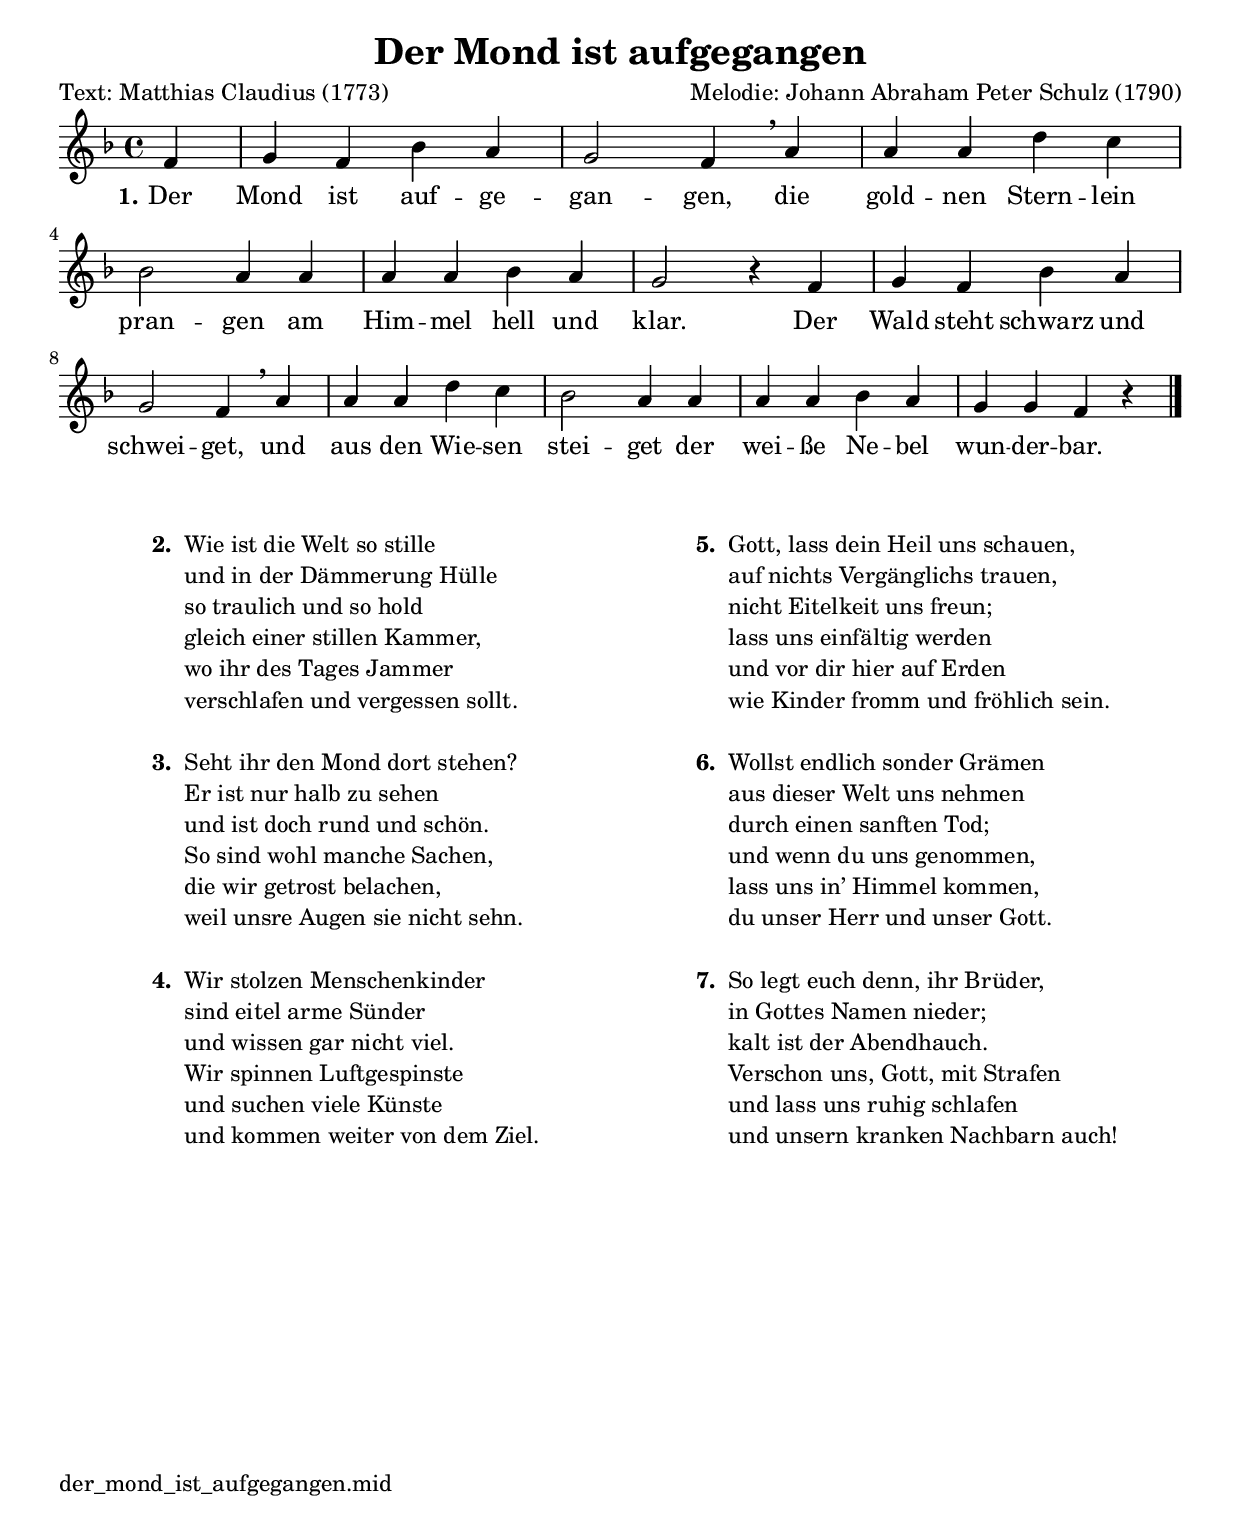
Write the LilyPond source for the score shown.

\version "2.24.3"
\bookpart {
  \tocItem \markup  "Der Mond ist aufgegangen"
  \header { title = "Der Mond ist aufgegangen"
     poet = "Text: Matthias Claudius (1773)"
     composer = "Melodie: Johann Abraham Peter Schulz (1790)"
  }
\score {
  \midi { \tempo 4 = 100 }
  \layout { indent = 0 }
  <<
%{  
   \chords {
    \partial 4
    c:7 f4 g:m f4 c:7 s4 f4 s4 f4 s4 b4 f4
    c:7 s4 f4 s4 f4 s4 b4 f4 c2 s4 f4 c:7 f4 g:m f4
    c:7 s4 f4  s4 f4 s4 b4 f4 c:7 s4 f4 s4 f4 s4 b4 f4 c:7 s4 f
   }
%}
  \transpose f f {   
  \relative c' {
  \clef "treble"
  \time 4/4
  \key f \major
  \autoBeamOff
  \partial 4
	f4 g4 f4 bes4 a4 g2 f4 \breathe a4 a4 a4 d4 c4 \break
	bes2 a4 a4 a4 a4 bes4 a4 g2 r4 f4 g4 f4 bes4 a4
	g2 f4 \breathe a4 a4 a4 d4 c4 bes2 a4 a4 a4 a4 bes4 a4 g4 g4 f4 r4 
    \bar "|."
  }}
  >>
  \addlyrics {
  \set stanza = "1."
	Der Mond ist auf -- ge -- gan -- gen, die gold -- nen Stern -- lein pran -- gen
	am  Him -- mel hell und klar. Der Wald steht schwarz und schwei -- get,
	und aus den Wie -- sen stei -- get der wei -- ße Ne -- bel wun -- der -- bar.
  }
}



\markup {
        \column {
    \hspace #0.1     % schafft ein wenig Platz zur den Noten
    \fill-line {
      \hspace #0.1  % Spalte vom linken Rand, auskommentieren, wenn nur eine Spalte
          \column {      % erste Spalte links
        \line { \bold "  2. "
          \column {
                        "Wie ist die Welt so stille"
                        "und in der Dämmerung Hülle"
                        "so traulich und so hold"
                        "gleich einer stillen Kammer,"
                        "wo ihr des Tages Jammer"
                        "verschlafen und vergessen sollt."
			" " 
          }
        }
        \hspace #0.1  % vertikaler Abstand zwischen den Strophen 
        \line { \bold "  3. "
          \column {
                        "Seht ihr den Mond dort stehen?"
                        "Er ist nur halb zu sehen"
                        "und ist doch rund und schön."
                        "So sind wohl manche Sachen,"
                        "die wir getrost belachen,"
                        "weil unsre Augen sie nicht sehn."
			" "
                  }
                }
        \hspace #0.1  % vertikaler Abstand zwischen den Strophen
        \line { \bold "  4. "
          \column {
                        "Wir stolzen Menschenkinder"
                        "sind eitel arme Sünder"
                        "und wissen gar nicht viel."
                        "Wir spinnen Luftgespinste"
                        "und suchen viele Künste"
                        "und kommen weiter von dem Ziel."
			" "
                  }
                }
      }
% { ab hier auskommentieren, wenn es nur eine Spalte sein soll
      \hspace #0.1    % horizontaler Abstand zwischen den Spalten
          \column {       % zweite Spalte rechts
        \line {
          \bold "  5. "
          \column {
                        "Gott, lass dein Heil uns schauen,"
                        "auf nichts Vergänglichs trauen,"
                        "nicht Eitelkeit uns freun;"
                        "lass uns einfältig werden"
                        "und vor dir hier auf Erden"
                        "wie Kinder fromm und fröhlich sein."
			" "
          }
        }
        \hspace #0.1
        \line {
          \bold "  6. "
          \column {
                        "Wollst endlich sonder Grämen"
                        "aus dieser Welt uns nehmen"
                        "durch einen sanften Tod;"
                        "und wenn du uns genommen,"
                        "lass uns in’ Himmel kommen,"
                        "du unser Herr und unser Gott."
			" "
          }
        }
        \hspace #0.1
        \line {
          \bold "  7. "
          \column {
                        "So legt euch denn, ihr Brüder,"
                        "in Gottes Namen nieder;"
                        "kalt ist der Abendhauch."
                        "Verschon uns, Gott, mit Strafen"
                        "und lass uns ruhig schlafen"
                        "und unsern kranken Nachbarn auch!"
			" " 
          }
        }
        }
% } % bis hier auskommentieren, wenn es nur eine Spalte sein soll
      \hspace #0.1  % Spalte vom linken Rand
        }
  }
}
 \markup{
  \vspace #10
  \with-url #"http:///edgar-saenger.de/musik/volkslieder/src/der_mond_ist_aufgegangen.mid"
                                                            {der_mond_ist_aufgegangen.mid}
}

}